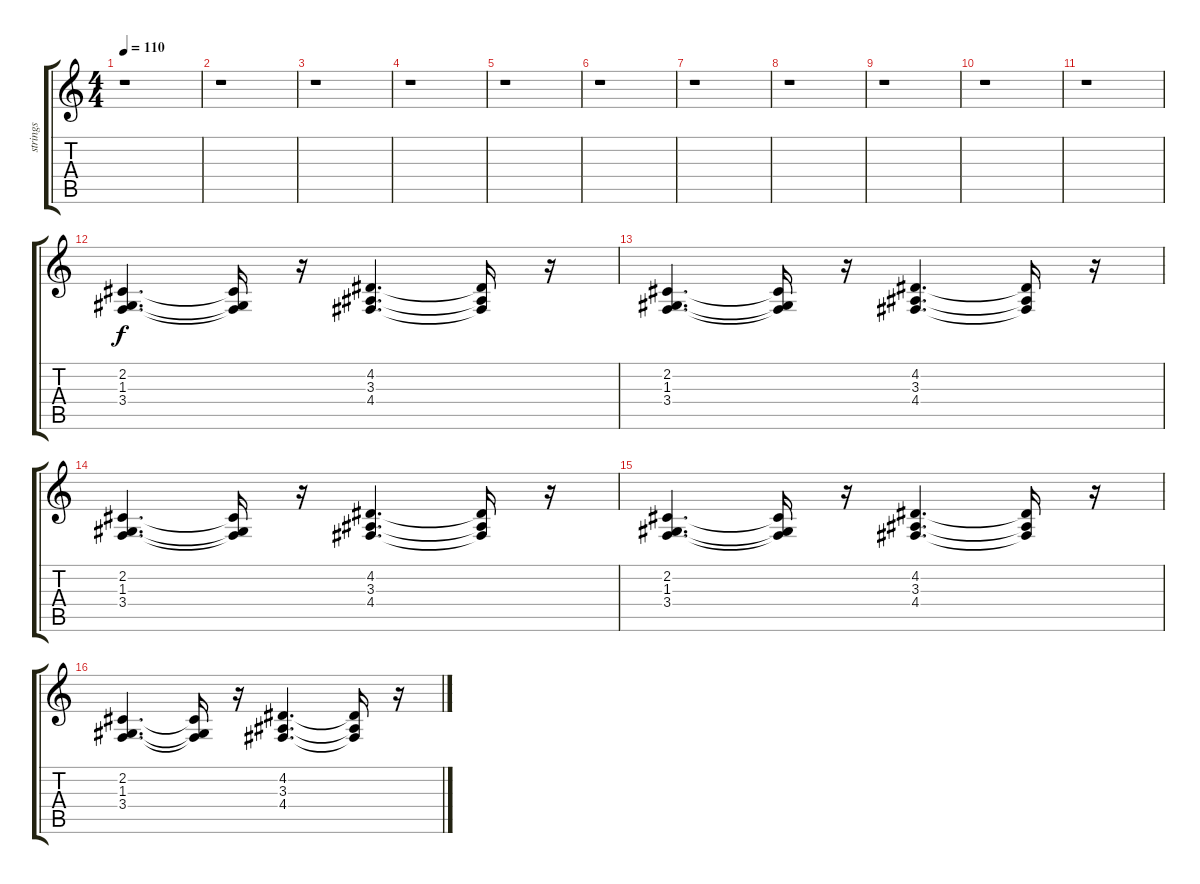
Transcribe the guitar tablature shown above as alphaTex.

\track ("strings  " "strings  ") {instrument stringensemble1}
\staff {score tabs}
\tuning (E4 B3 G3 D3 A2 E2) {hide}
\ts (4 4)
\tempo 110
\clef g2
\ks c
r.1{dy f} |
r.1 |
r.1 |
r.1 |
r.1 |
r.1 |
r.1 |
r.1 |
r.1 |
r.1 |
r.1 |
(2.2 1.3 3.4).4{d} (2.2{t} 1.3{t} 3.4{t}).16 r.16 (4.2 3.3 4.4).4{d} (4.2{t} 3.3{t} 4.4{t}).16 r.16 |
(2.2 1.3 3.4).4{d} (2.2{t} 1.3{t} 3.4{t}).16 r.16 (4.2 3.3 4.4).4{d} (4.2{t} 3.3{t} 4.4{t}).16 r.16 |
(2.2 1.3 3.4).4{d} (2.2{t} 1.3{t} 3.4{t}).16 r.16 (4.2 3.3 4.4).4{d} (4.2{t} 3.3{t} 4.4{t}).16 r.16 |
(2.2 1.3 3.4).4{d} (2.2{t} 1.3{t} 3.4{t}).16 r.16 (4.2 3.3 4.4).4{d} (4.2{t} 3.3{t} 4.4{t}).16 r.16 |
(2.2 1.3 3.4).4{d} (2.2{t} 1.3{t} 3.4{t}).16 r.16 (4.2 3.3 4.4).4{d} (4.2{t} 3.3{t} 4.4{t}).16 r.16
